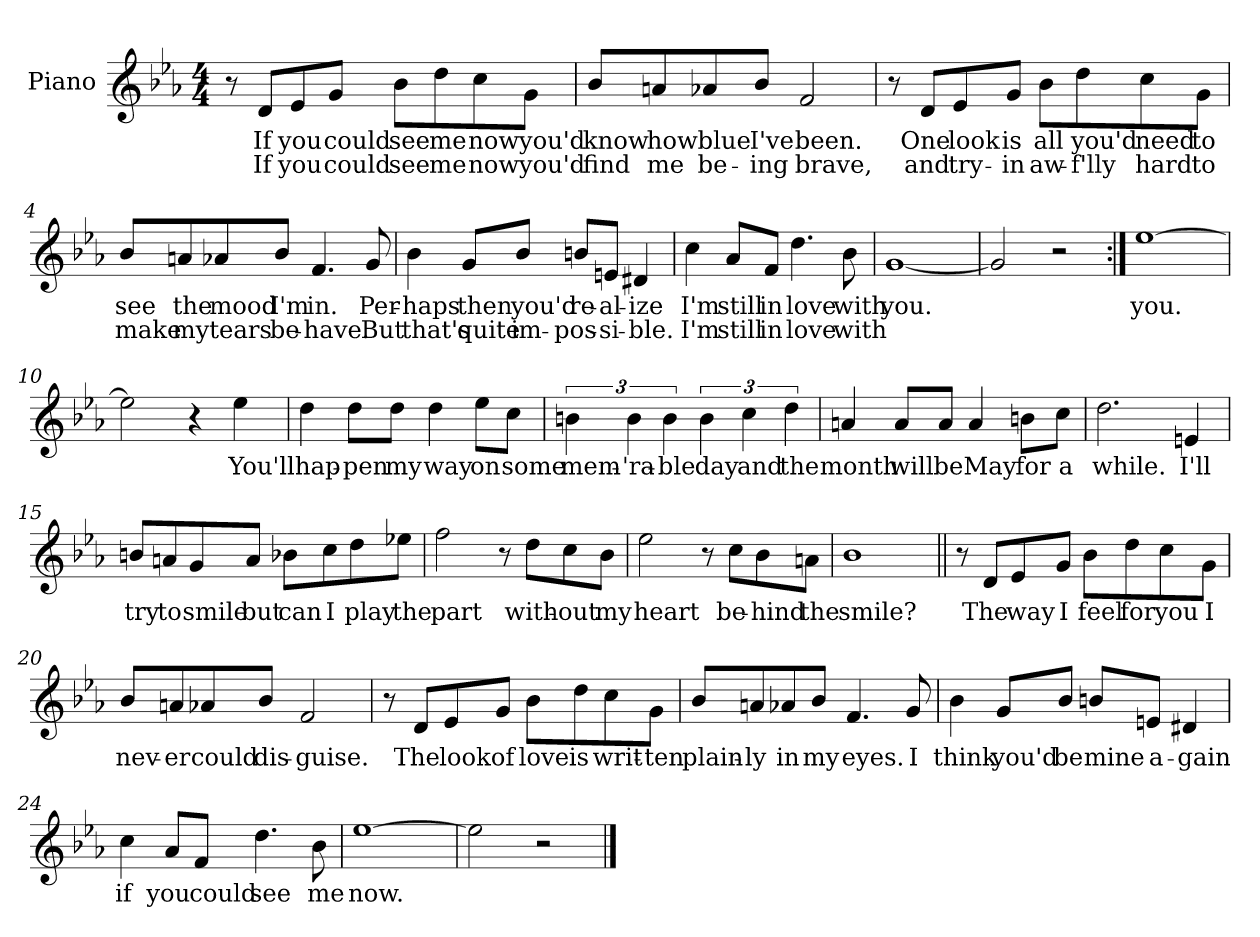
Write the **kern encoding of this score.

**kern	**text	**text
*part1	*part1	*part1
*staff1	*staff1	*staff1
*I"Piano	*	*
*I'Pno.	*	*
*clefG2	*	*
*k[b-e-a-]	*	*
*E-:	*	*
*M4/4	*	*
=1	=1	=1
8r	.	.
8d/L	If	If
8e-/	you	you
8g/J	could	could
8b-\L	see	see
8dd\	me	me
8cc\	now	now
8g\J	you'd	you'd
=2	=2	=2
8b-/L	know	find
8an/	how	me
8a-X/	blue	be-
8b-/J	I've	-ing
2f/	been.	brave,
=3	=3	=3
8r	.	.
8d/L	One	and
8e-/	look	try-
8g/J	is	-in
8b-\L	all	aw-
8dd\	you'd	-f'lly
8cc\	need	hard
8g\J	to	to
!!LO:LB:g=z
=4	=4	=4
8b-/L	see	make
8an/	the	my
8a-X/	mood	tears
8b-/J	I'm	be-
4.f/	in.	-have.
8g/	Per-	But
=5	=5	=5
4b-\	-haps	that's
8g/L	then	quite
8b-/J	you'd	im-
8bn/L	re-	-pos-
8en/J	-al-	-si-
4d#X/	-ize	-ble.
=6	=6	=6
4cc\	I'm	I'm
8a-/L	still	still
8f/J	in	in
4.dd\	love	love
8b-\	with	with
!!LO:LB:g=z
=7	=7	=7
[1g	you.	.
=8	=8	=8
2g/]	.	.
2r	.	.
=9:|!	=9:|!	=9:|!
[1ee-	you.	.
=10	=10	=10
2ee-\]	.	.
4r	.	.
4ee-\	You'll	.
=11	=11	=11
4dd\	hap-	.
8dd\L	-pen	.
8dd\J	my	.
4dd\	way	.
8ee-\L	on	.
8cc\J	some	.
!!LO:LB:g=z
=12	=12	=12
6bn\	mem-	.
6b\	-'ra-	.
6b\	-ble	.
6b\	day	.
6cc\	and	.
6dd\	the	.
=13	=13	=13
4an/	month	.
8a/L	will	.
8a/J	be	.
4a/	May	.
8bn\L	for	.
8cc\J	a	.
=14	=14	=14
2.dd\	while.	.
4en/	I'll	.
!!LO:LB:g=z
=15	=15	=15
8bn/L	try	.
8an/	to	.
8g/	smile	.
8a/J	but	.
8b-X\L	can	.
8cc\	I	.
8dd\	play	.
8ee-X\J	the	.
=16	=16	=16
2ff\	part	.
8r	.	.
8dd\L	with-	.
8cc\	-out	.
8b-\J	my	.
=17	=17	=17
2ee-\	heart	.
8r	.	.
8cc\L	be-	.
8b-\	-hind	.
8an\J	the	.
!!LO:LB:g=z
=18	=18	=18
1b-	smile?	.
=19||	=19||	=19||
8r	.	.
8d/L	The	.
8e-/	way	.
8g/J	I	.
8b-\L	feel	.
8dd\	for	.
8cc\	you	.
8g\J	I	.
=20	=20	=20
8b-/L	nev-	.
8an/	-er	.
8a-X/	could	.
8b-/J	dis-	.
2f/	-guise.	.
=21	=21	=21
8r	.	.
8d/L	The	.
8e-/	look	.
8g/J	of	.
8b-\L	love	.
8dd\	is	.
8cc\	writ-	.
8g\J	-ten	.
!!LO:LB:g=z
=22	=22	=22
8b-/L	plain-	.
8an/	-ly	.
8a-X/	in	.
8b-/J	my	.
4.f/	eyes.	.
8g/	I	.
=23	=23	=23
4b-\	think	.
8g/L	you'd	.
8b-/J	be	.
8bn/L	mine	.
8en/J	a-	.
4d#X/	-gain	.
=24	=24	=24
4cc\	if	.
8a-/L	you	.
8f/J	could	.
4.dd\	see	.
8b-\	me	.
=25	=25	=25
[1ee-	now.	.
=26	=26	=26
2ee-\]	.	.
2r	.	.
==	==	==
*-	*-	*-
